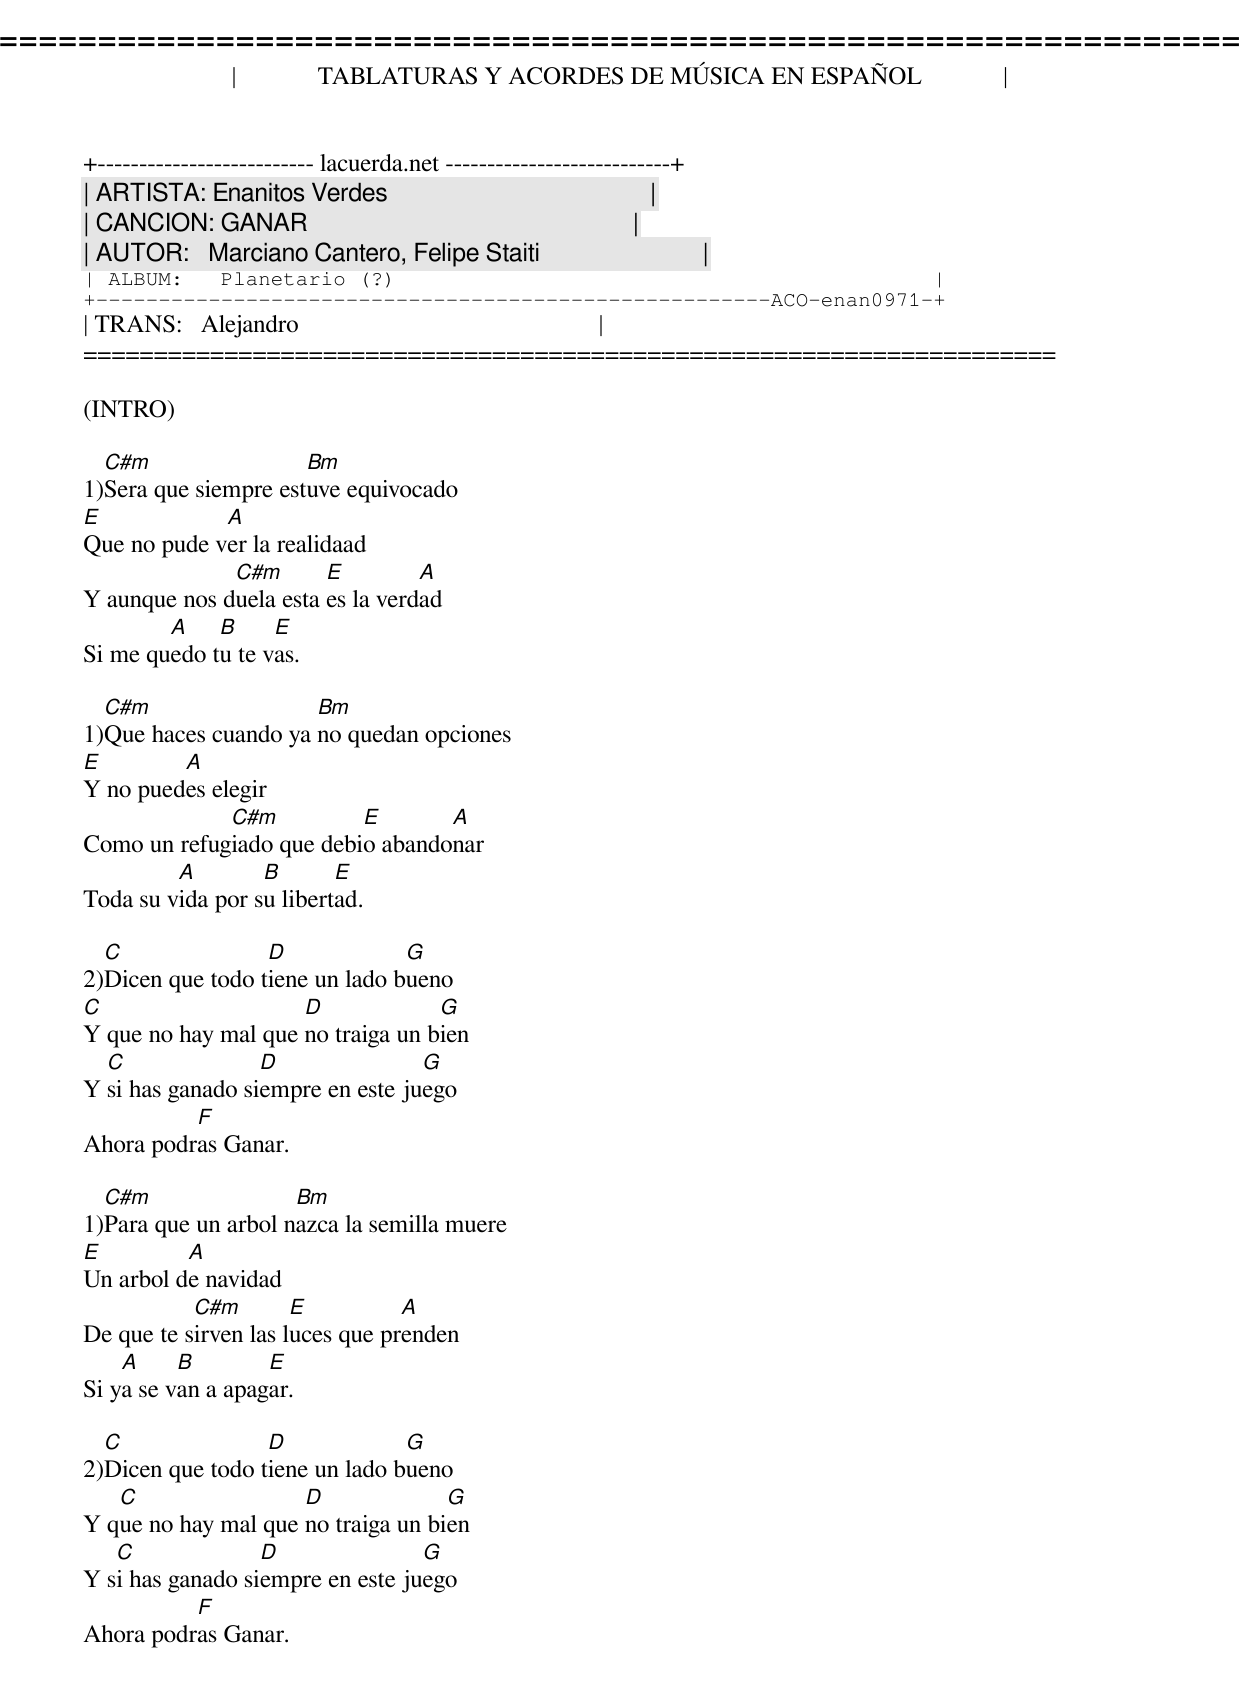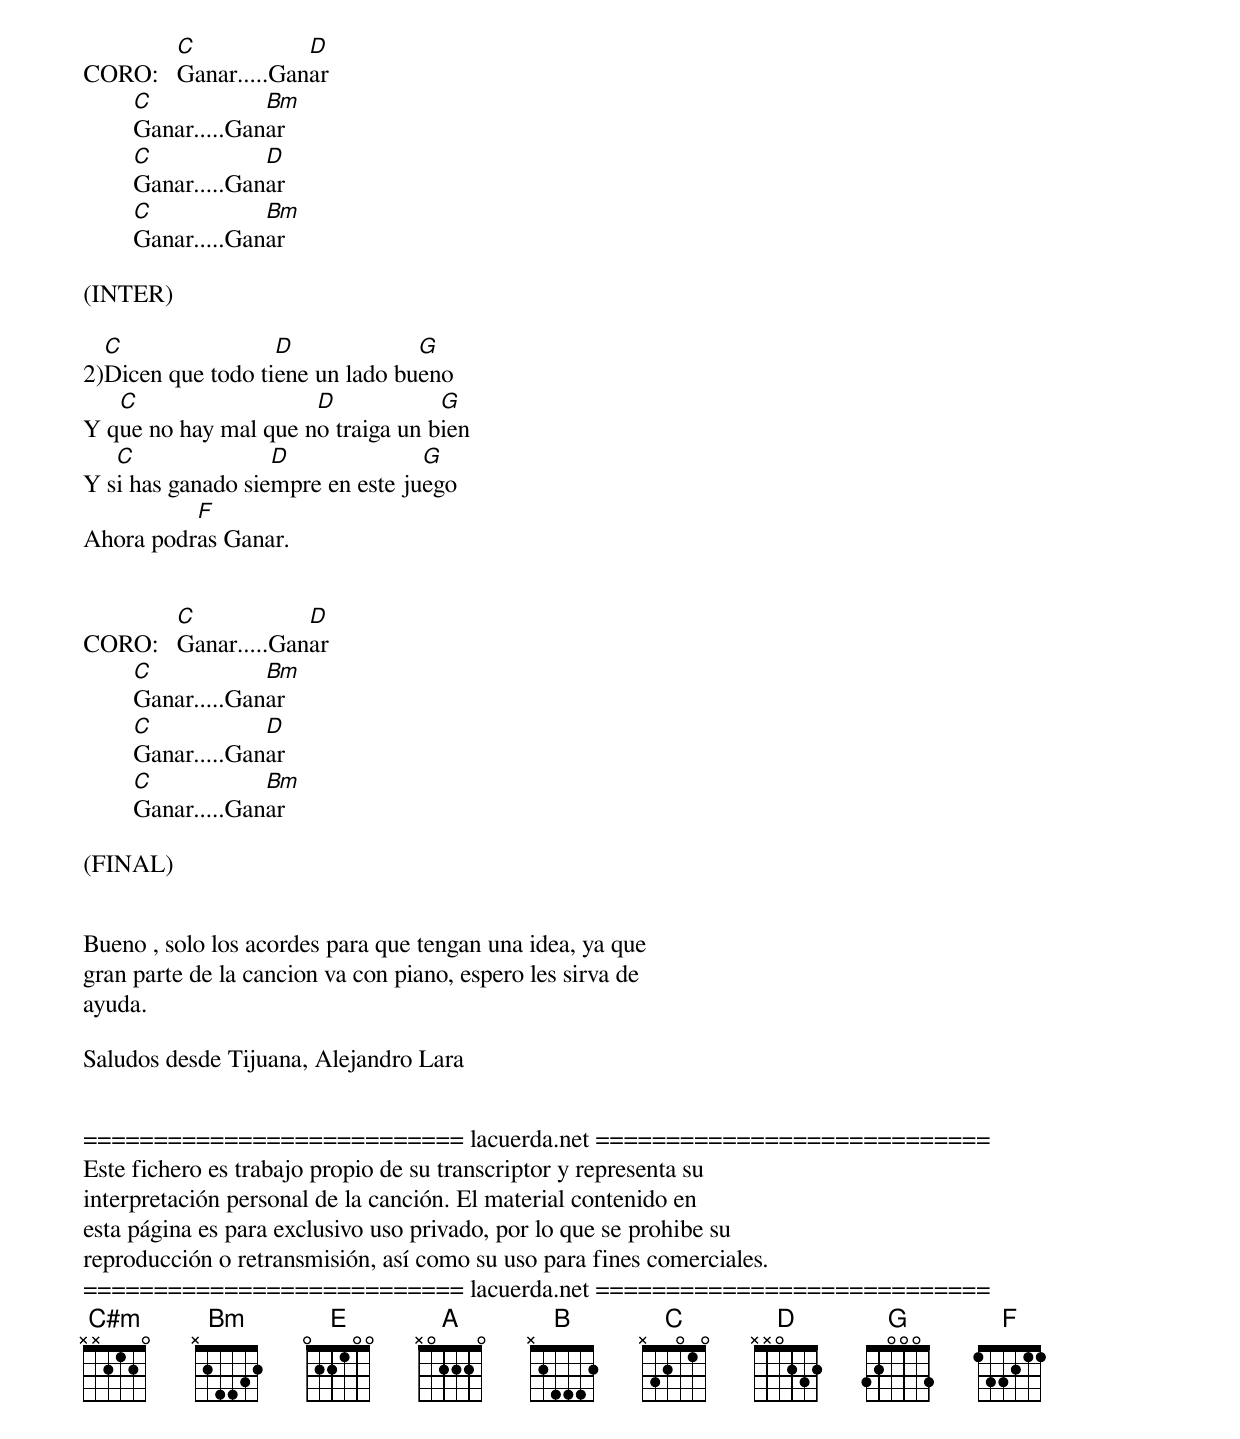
=====================================================================
|             TABLATURAS Y ACORDES DE MÚSICA EN ESPAÑOL             |
+-------------------------- lacuerda.net ---------------------------+
| ARTISTA: Enanitos Verdes                                          |
| CANCION: GANAR                                                    |
| AUTOR:   Marciano Cantero, Felipe Staiti                          |
| ALBUM:   Planetario (?)                                           |
+------------------------------------------------------ACO-enan0971-+
| TRANS:   Alejandro                                                |
=====================================================================

(INTRO)

  C#m                 Bm
1)Sera que siempre estuve equivocado
E            A
Que no pude ver la realidaad
              C#m       E         A
Y aunque nos duela esta es la verdad
        A    B     E
Si me quedo tu te vas.

  C#m                 Bm
1)Que haces cuando ya no quedan opciones
E        A
Y no puedes elegir
             C#m          E       A
Como un refugiado que debio abandonar
         A        B       E
Toda su vida por su libertad.

  C               D             G
2)Dicen que todo tiene un lado bueno
C                    D             G
Y que no hay mal que no traiga un bien
  C               D               G
Y si has ganado siempre en este juego
          F
Ahora podras Ganar.

  C#m                Bm
1)Para que un arbol nazca la semilla muere
E         A
Un arbol de navidad
           C#m        E          A
De que te sirven las luces que prenden
    A     B        E
Si ya se van a apagar.

  C               D             G
2)Dicen que todo tiene un lado bueno
   C                 D              G
Y que no hay mal que no traiga un bien
   C              D               G
Y si has ganado siempre en este juego
          F
Ahora podras Ganar.

        C            D
CORO:   Ganar.....Ganar
        C            Bm
        Ganar.....Ganar
        C            D
        Ganar.....Ganar
        C            Bm
        Ganar.....Ganar

(INTER)

  C                D             G
2)Dicen que todo tiene un lado bueno
   C                  D            G
Y que no hay mal que no traiga un bien
   C               D              G
Y si has ganado siempre en este juego
          F
Ahora podras Ganar.


        C            D
CORO:   Ganar.....Ganar
        C            Bm
        Ganar.....Ganar
        C            D
        Ganar.....Ganar
        C            Bm
        Ganar.....Ganar

(FINAL)


Bueno , solo los acordes para que tengan una idea, ya que
gran parte de la cancion va con piano, espero les sirva de
ayuda.

Saludos desde Tijuana, Alejandro Lara


=========================== lacuerda.net ============================
Este fichero es trabajo propio de su transcriptor y representa su
interpretación personal de la canción. El material contenido en
esta página es para exclusivo uso privado, por lo que se prohibe su
reproducción o retransmisión, así como su uso para fines comerciales.
=========================== lacuerda.net ============================
